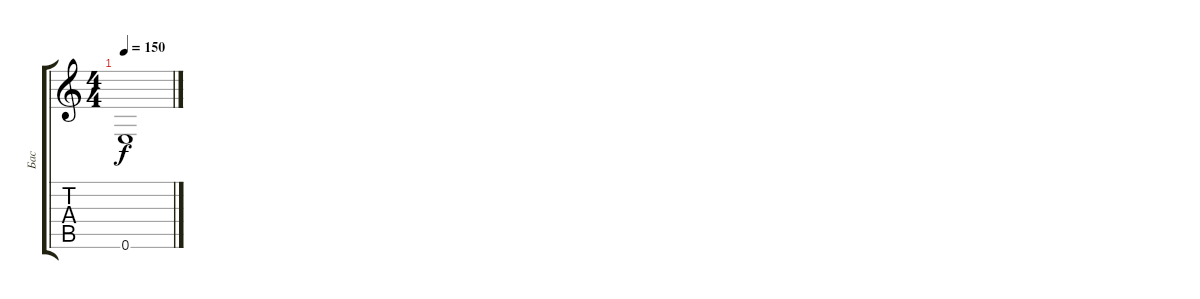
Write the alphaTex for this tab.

\track ("Бас" "Бас") {instrument acousticguitarnylon}
\staff {score tabs}
\tuning (E4 B3 G3 D3 A2 E2) {hide}
\ts (4 4)
\tempo 150
\clef g2
\ks c
0.6.1{dy f}
